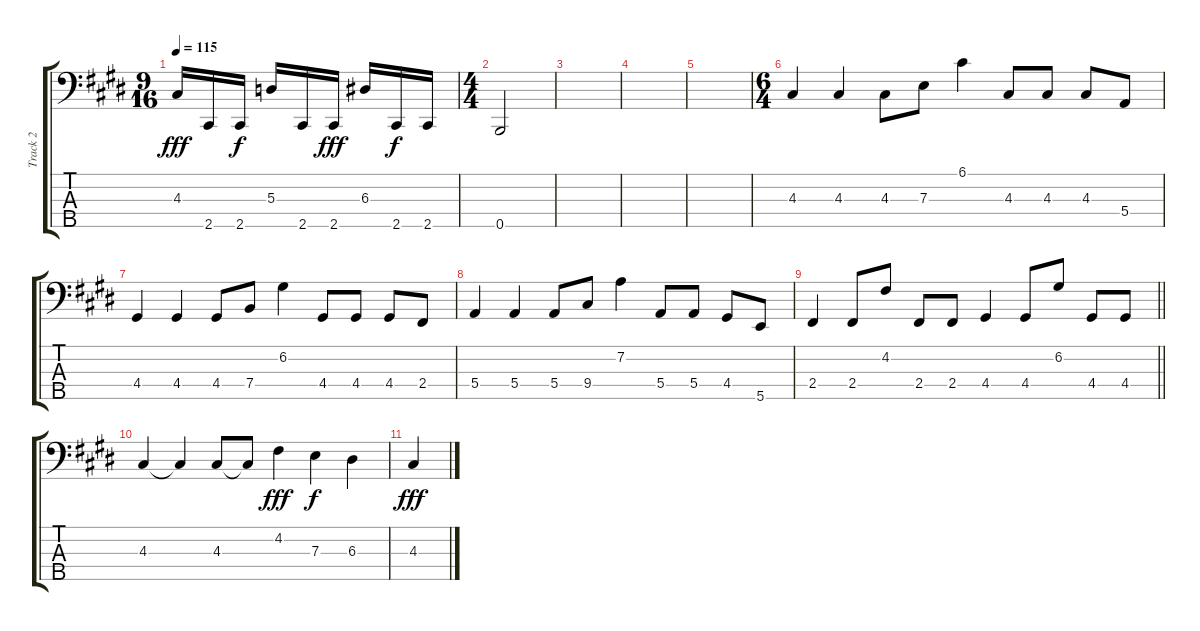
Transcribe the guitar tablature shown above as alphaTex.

\track ("Track 2" "Track 2") {instrument electricbassfinger}
\staff {score tabs}
\tuning (G2 D2 A1 E1 B0) {hide}
\ts (9 16)
\tempo 115
\clef f4
\ks c#minor
4.3.16{dy fff} 2.5.16 2.5.16{dy f} 5.3.16 2.5.16 2.5.16{dy fff} 6.3.16 2.5.16{dy f} 2.5.16 |
\ts (4 4)
0.5.2 |
|
|
|
\ts (6 4)
4.3.4 4.3.4 4.3.8 7.3.8 6.1.4 4.3.8 4.3.8 4.3.8 5.4.8 |
4.4.4 4.4.4 4.4.8 7.4.8 6.2.4 4.4.8 4.4.8 4.4.8 2.4.8 |
5.4.4 5.4.4 5.4.8 9.4.8 7.2.4 5.4.8 5.4.8 4.4.8 5.5.8 |
\barLineRight lightlight
2.4.4 2.4.8 4.2.8 2.4.8 2.4.8 4.4.4 4.4.8 6.2.8 4.4.8 4.4.8 |
4.3.4 4.3{t}.4 4.3.8 4.3{t}.8 4.2.4{dy fff} 7.3.4{dy f} 6.3.4 |
4.3.4{dy fff}
